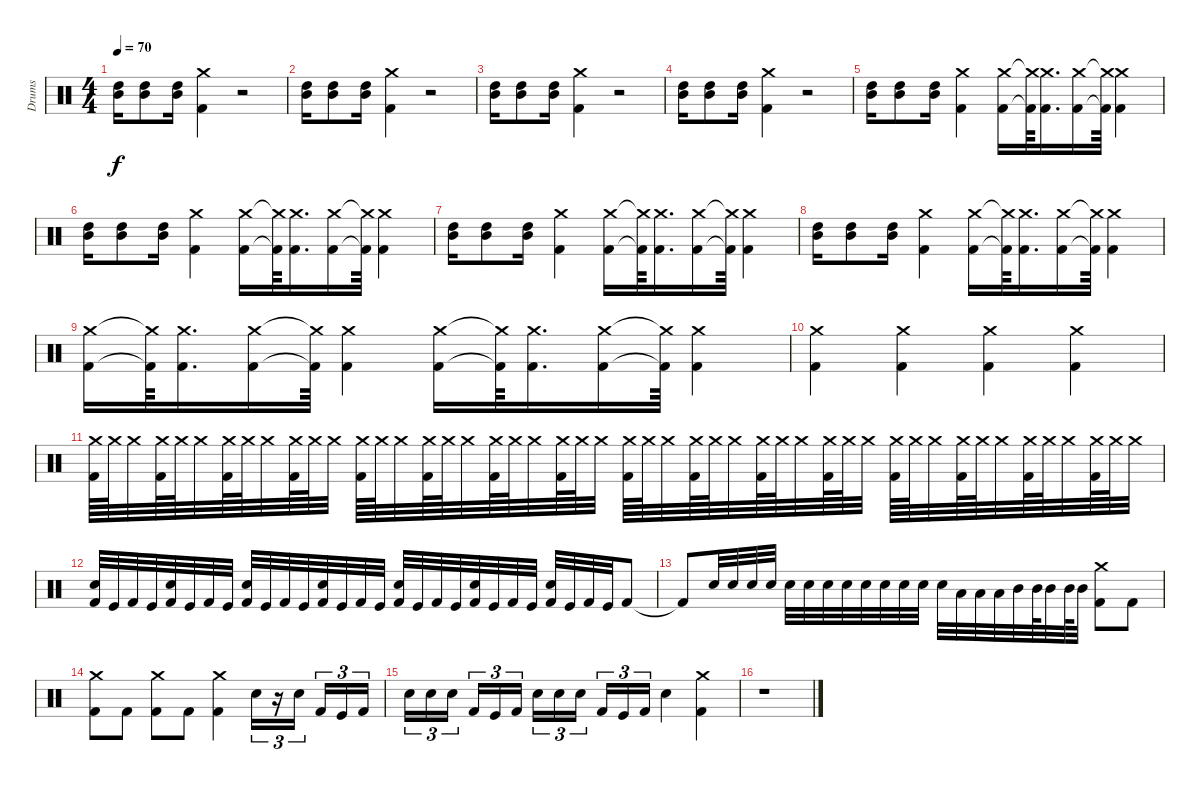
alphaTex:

\track ("Drums" "Drums") {instrument percussion}
\staff {score}
\articulation defaults
\ts (4 4)
\tempo 70
\clef neutral
\ks c
("Mid Tom (hit)" "High Tom (hit)").16{dy f} ("High Tom (hit)" "Mid Tom (hit)").8 ("High Tom (hit)" "Mid Tom (hit)").16 ("Crash medium (hit)" "Kick (hit) 2").4 r.2 |
("Mid Tom (hit)" "High Tom (hit)").16 ("High Tom (hit)" "Mid Tom (hit)").8 ("High Tom (hit)" "Mid Tom (hit)").16 ("Crash medium (hit)" "Kick (hit) 2").4 r.2 |
("Mid Tom (hit)" "High Tom (hit)").16 ("High Tom (hit)" "Mid Tom (hit)").8 ("High Tom (hit)" "Mid Tom (hit)").16 ("Crash medium (hit)" "Kick (hit) 2").4 r.2 |
("Mid Tom (hit)" "High Tom (hit)").16 ("High Tom (hit)" "Mid Tom (hit)").8 ("High Tom (hit)" "Mid Tom (hit)").16 ("Crash medium (hit)" "Kick (hit) 2").4 r.2 |
("Mid Tom (hit)" "High Tom (hit)").16 ("High Tom (hit)" "Mid Tom (hit)").8 ("High Tom (hit)" "Mid Tom (hit)").16 ("Crash medium (hit)" "Kick (hit) 2").4 ("Kick (hit) 2" "Crash medium (hit)").16 ("Kick (hit) 2"{t} "Crash medium (hit)"{t}).64 ("Kick (hit) 2" "Crash medium (hit)").16{d} ("Kick (hit) 2" "Crash medium (hit)").16 ("Kick (hit) 2"{t} "Crash medium (hit)"{t}).64 ("Kick (hit) 2" "Crash medium (hit)").4 |
("Mid Tom (hit)" "High Tom (hit)").16 ("High Tom (hit)" "Mid Tom (hit)").8 ("High Tom (hit)" "Mid Tom (hit)").16 ("Crash medium (hit)" "Kick (hit) 2").4 ("Kick (hit) 2" "Crash medium (hit)").16 ("Kick (hit) 2"{t} "Crash medium (hit)"{t}).64 ("Kick (hit) 2" "Crash medium (hit)").16{d} ("Kick (hit) 2" "Crash medium (hit)").16 ("Kick (hit) 2"{t} "Crash medium (hit)"{t}).64 ("Kick (hit) 2" "Crash medium (hit)").4 |
("Mid Tom (hit)" "High Tom (hit)").16 ("High Tom (hit)" "Mid Tom (hit)").8 ("High Tom (hit)" "Mid Tom (hit)").16 ("Crash medium (hit)" "Kick (hit) 2").4 ("Kick (hit) 2" "Crash medium (hit)").16 ("Kick (hit) 2"{t} "Crash medium (hit)"{t}).64 ("Kick (hit) 2" "Crash medium (hit)").16{d} ("Kick (hit) 2" "Crash medium (hit)").16 ("Kick (hit) 2"{t} "Crash medium (hit)"{t}).64 ("Kick (hit) 2" "Crash medium (hit)").4 |
("Mid Tom (hit)" "High Tom (hit)").16 ("High Tom (hit)" "Mid Tom (hit)").8 ("High Tom (hit)" "Mid Tom (hit)").16 ("Crash medium (hit)" "Kick (hit) 2").4 ("Kick (hit) 2" "Crash medium (hit)").16 ("Kick (hit) 2"{t} "Crash medium (hit)"{t}).64 ("Kick (hit) 2" "Crash medium (hit)").16{d} ("Kick (hit) 2" "Crash medium (hit)").16 ("Kick (hit) 2"{t} "Crash medium (hit)"{t}).64 ("Kick (hit) 2" "Crash medium (hit)").4 |
("Kick (hit) 2" "Crash medium (hit)").16 ("Kick (hit) 2"{t} "Crash medium (hit)"{t}).64 ("Kick (hit) 2" "Crash medium (hit)").16{d} ("Kick (hit) 2" "Crash medium (hit)").16 ("Kick (hit) 2"{t} "Crash medium (hit)"{t}).64 ("Kick (hit) 2" "Crash medium (hit)").4 ("Kick (hit) 2" "Crash medium (hit)").16 ("Kick (hit) 2"{t} "Crash medium (hit)"{t}).64 ("Kick (hit) 2" "Crash medium (hit)").16{d} ("Kick (hit) 2" "Crash medium (hit)").16 ("Kick (hit) 2"{t} "Crash medium (hit)"{t}).64 ("Kick (hit) 2" "Crash medium (hit)").4 |
("Kick (hit) 2" "Crash medium (hit)").4 ("Kick (hit) 2" "Crash medium (hit)").4 ("Kick (hit) 2" "Crash medium (hit)").4 ("Kick (hit) 2" "Crash medium (hit)").4 |
("Crash medium (hit)" "Kick (hit) 2").64 "Crash medium (hit)".64 "Crash medium (hit)".32 ("Crash medium (hit)" "Kick (hit) 2").64 "Crash medium (hit)".64 "Crash medium (hit)".32 ("Crash medium (hit)" "Kick (hit) 2").64 "Crash medium (hit)".64 "Crash medium (hit)".32 ("Crash medium (hit)" "Kick (hit) 2").64 "Crash medium (hit)".64 "Crash medium (hit)".32 ("Crash medium (hit)" "Kick (hit) 2").64 "Crash medium (hit)".64 "Crash medium (hit)".32 ("Crash medium (hit)" "Kick (hit) 2").64 "Crash medium (hit)".64 "Crash medium (hit)".32 ("Crash medium (hit)" "Kick (hit) 2").64 "Crash medium (hit)".64 "Crash medium (hit)".32 ("Crash medium (hit)" "Kick (hit) 2").64 "Crash medium (hit)".64 "Crash medium (hit)".32 ("Crash medium (hit)" "Kick (hit) 2").64 "Crash medium (hit)".64 "Crash medium (hit)".32 ("Crash medium (hit)" "Kick (hit) 2").64 "Crash medium (hit)".64 "Crash medium (hit)".32 ("Crash medium (hit)" "Kick (hit) 2").64 "Crash medium (hit)".64 "Crash medium (hit)".32 ("Crash medium (hit)" "Kick (hit) 2").64 "Crash medium (hit)".64 "Crash medium (hit)".32 ("Crash medium (hit)" "Kick (hit) 2").64 "Crash medium (hit)".64 "Crash medium (hit)".32 ("Crash medium (hit)" "Kick (hit) 2").64 "Crash medium (hit)".64 "Crash medium (hit)".32 ("Crash medium (hit)" "Kick (hit) 2").64 "Crash medium (hit)".64 "Crash medium (hit)".32 ("Crash medium (hit)" "Kick (hit) 2").64 "Crash medium (hit)".64 "Crash medium (hit)".32 |
("Snare (hit) 2" "Kick (hit) 2").32 "Kick (hit)".32 "Kick (hit) 2".32 "Kick (hit)".32 ("Snare (hit) 2" "Kick (hit) 2").32 "Kick (hit)".32 "Kick (hit) 2".32 "Kick (hit)".32 ("Snare (hit) 2" "Kick (hit) 2").32 "Kick (hit)".32 "Kick (hit) 2".32 "Kick (hit)".32 ("Snare (hit) 2" "Kick (hit) 2").32 "Kick (hit)".32 "Kick (hit) 2".32 "Kick (hit)".32 ("Snare (hit) 2" "Kick (hit) 2").32 "Kick (hit)".32 "Kick (hit) 2".32 "Kick (hit)".32 ("Snare (hit) 2" "Kick (hit) 2").32 "Kick (hit)".32 "Kick (hit) 2".32 "Kick (hit)".32 ("Kick (hit) 2" "Snare (hit) 2").32 "Kick (hit)".32 "Kick (hit) 2".32 "Kick (hit)".32 "Kick (hit) 2".8 |
"Kick (hit) 2"{t}.8 "Snare (hit) 2".32 "Snare (hit) 2".32 "Snare (hit) 2".32 "Snare (hit) 2".32 "Snare (hit) 2".32 "Snare (hit) 2".32 "Snare (hit) 2".32 "Snare (hit) 2".32 "Snare (hit) 2".32 "Snare (hit) 2".32 "Snare (hit) 2".32 "Snare (hit) 2".32 "Snare (hit) 2".32 "Low Tom (hit)".32 "Low Tom (hit)".32 "Low Tom (hit)".32 "Mid Tom (hit)".32 "Mid Tom (hit)".64 "Mid Tom (hit)".32 "Mid Tom (hit)".64 "Mid Tom (hit)".32 ("Kick (hit) 2" "Crash medium (hit)").8 "Kick (hit) 2".8 |
("Kick (hit) 2" "Crash medium (hit)").8 "Kick (hit) 2".8 ("Kick (hit) 2" "Crash medium (hit)").8 "Kick (hit) 2".8 ("Kick (hit) 2" "Crash medium (hit)").4 "Snare (hit) 2".16{tu (3 2)} r.16{tu (3 2)} "Snare (hit) 2".16{tu (3 2)} "Kick (hit) 2".16{tu (3 2)} "Kick (hit)".16{tu (3 2)} "Kick (hit) 2".16{tu (3 2)} |
"Snare (hit) 2".16{tu (3 2)} "Snare (hit) 2".16{tu (3 2)} "Snare (hit) 2".16{tu (3 2)} "Kick (hit) 2".16{tu (3 2)} "Kick (hit)".16{tu (3 2)} "Kick (hit) 2".16{tu (3 2)} "Snare (hit) 2".16{tu (3 2)} "Snare (hit) 2".16{tu (3 2)} "Snare (hit) 2".16{tu (3 2)} "Kick (hit) 2".16{tu (3 2)} "Kick (hit)".16{tu (3 2)} "Kick (hit) 2".16{tu (3 2)} "Snare (hit) 2".4 ("Crash medium (hit)" "Kick (hit) 2").4 |
r.1
